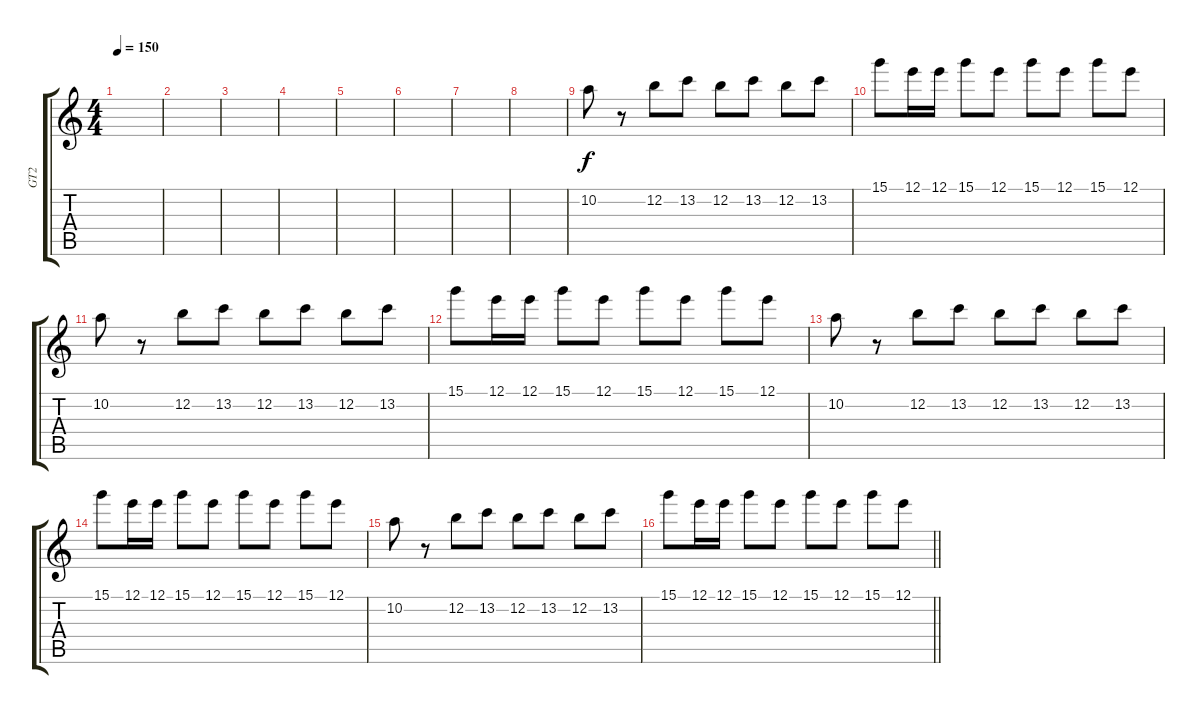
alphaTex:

\track ("GT2" "GT2") {instrument distortionguitar}
\staff {score tabs}
\tuning (E4 B3 G3 D3 A2 D2) {hide}
\ts (4 4)
\tempo 150
\clef g2
\ks c
|
|
|
|
|
|
|
|
10.2.8 r.8 12.2.8 13.2.8 12.2.8 13.2.8 12.2.8 13.2.8 |
15.1.8 12.1.16 12.1.16 15.1.8 12.1.8 15.1.8 12.1.8 15.1.8 12.1.8 |
10.2.8 r.8 12.2.8 13.2.8 12.2.8 13.2.8 12.2.8 13.2.8 |
15.1.8 12.1.16 12.1.16 15.1.8 12.1.8 15.1.8 12.1.8 15.1.8 12.1.8 |
10.2.8 r.8 12.2.8 13.2.8 12.2.8 13.2.8 12.2.8 13.2.8 |
15.1.8 12.1.16 12.1.16 15.1.8 12.1.8 15.1.8 12.1.8 15.1.8 12.1.8 |
10.2.8 r.8 12.2.8 13.2.8 12.2.8 13.2.8 12.2.8 13.2.8 |
\barLineRight lightlight
15.1.8 12.1.16 12.1.16 15.1.8 12.1.8 15.1.8 12.1.8 15.1.8 12.1.8
